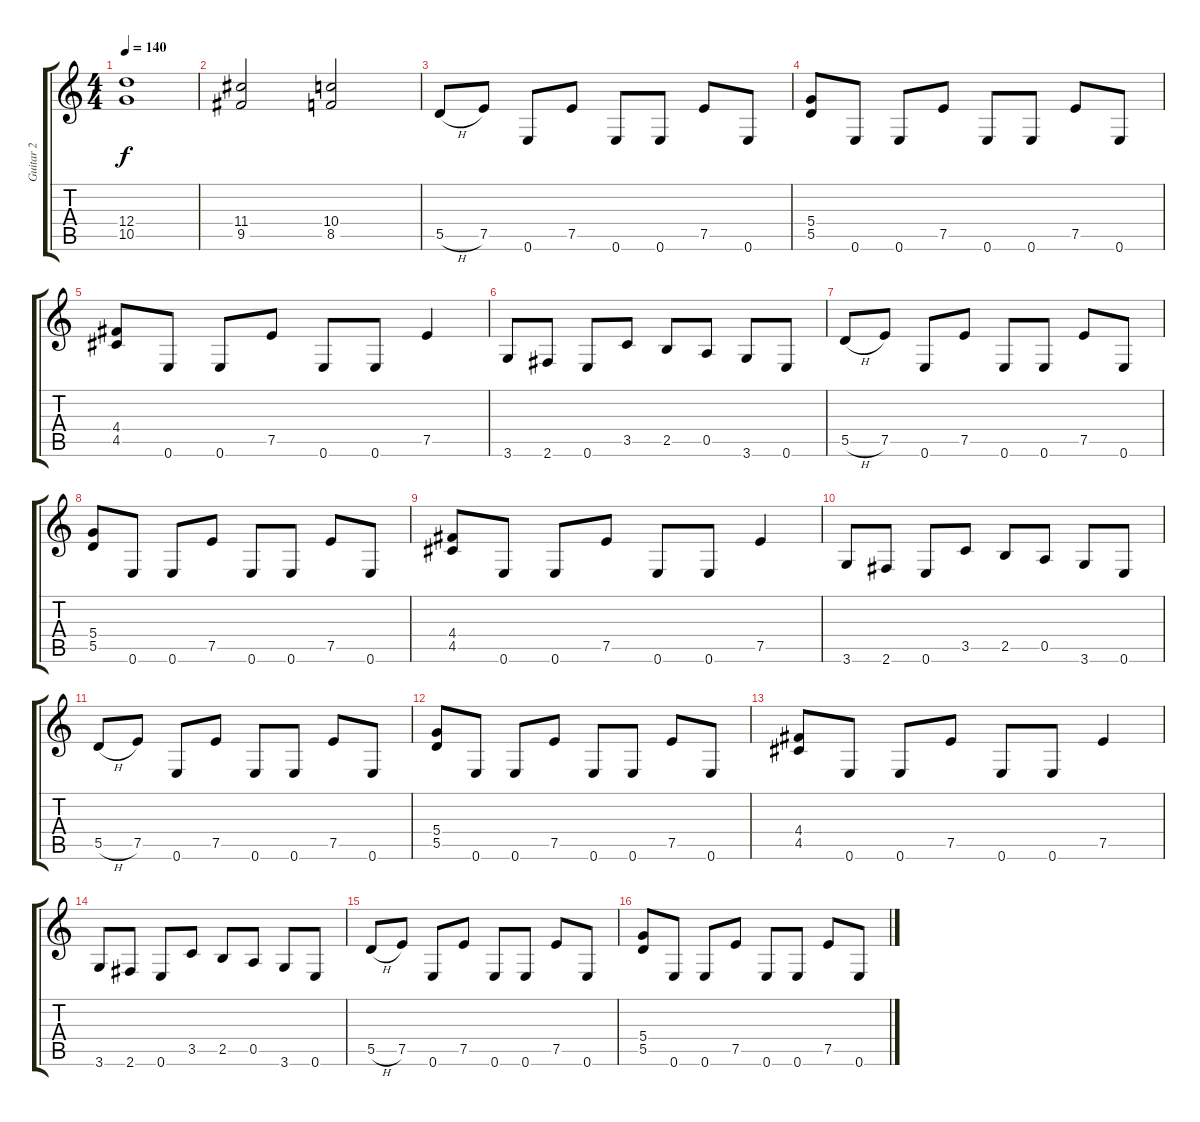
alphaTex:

\track ("Guitar 2" "Guitar 2") {instrument overdrivenguitar}
\staff {score tabs}
\tuning (E4 B3 G3 D3 A2 E2) {hide}
\ts (4 4)
\tempo 140
\clef g2
\ks c
(12.4 10.5).1{dy f} |
(11.4 9.5).2 (10.4 8.5).2 |
5.5{h}.8 7.5.8 0.6.8 7.5.8 0.6.8 0.6.8 7.5.8 0.6.8 |
(5.4 5.5).8 0.6.8 0.6.8 7.5.8 0.6.8 0.6.8 7.5.8 0.6.8 |
(4.4 4.5).8 0.6.8 0.6.8 7.5.8 0.6.8 0.6.8 7.5.4 |
3.6.8 2.6.8 0.6.8 3.5.8 2.5.8 0.5.8 3.6.8 0.6.8 |
5.5{h}.8 7.5.8 0.6.8 7.5.8 0.6.8 0.6.8 7.5.8 0.6.8 |
(5.4 5.5).8 0.6.8 0.6.8 7.5.8 0.6.8 0.6.8 7.5.8 0.6.8 |
(4.4 4.5).8 0.6.8 0.6.8 7.5.8 0.6.8 0.6.8 7.5.4 |
3.6.8 2.6.8 0.6.8 3.5.8 2.5.8 0.5.8 3.6.8 0.6.8 |
5.5{h}.8 7.5.8 0.6.8 7.5.8 0.6.8 0.6.8 7.5.8 0.6.8 |
(5.4 5.5).8 0.6.8 0.6.8 7.5.8 0.6.8 0.6.8 7.5.8 0.6.8 |
(4.4 4.5).8 0.6.8 0.6.8 7.5.8 0.6.8 0.6.8 7.5.4 |
3.6.8 2.6.8 0.6.8 3.5.8 2.5.8 0.5.8 3.6.8 0.6.8 |
5.5{h}.8 7.5.8 0.6.8 7.5.8 0.6.8 0.6.8 7.5.8 0.6.8 |
(5.4 5.5).8 0.6.8 0.6.8 7.5.8 0.6.8 0.6.8 7.5.8 0.6.8
